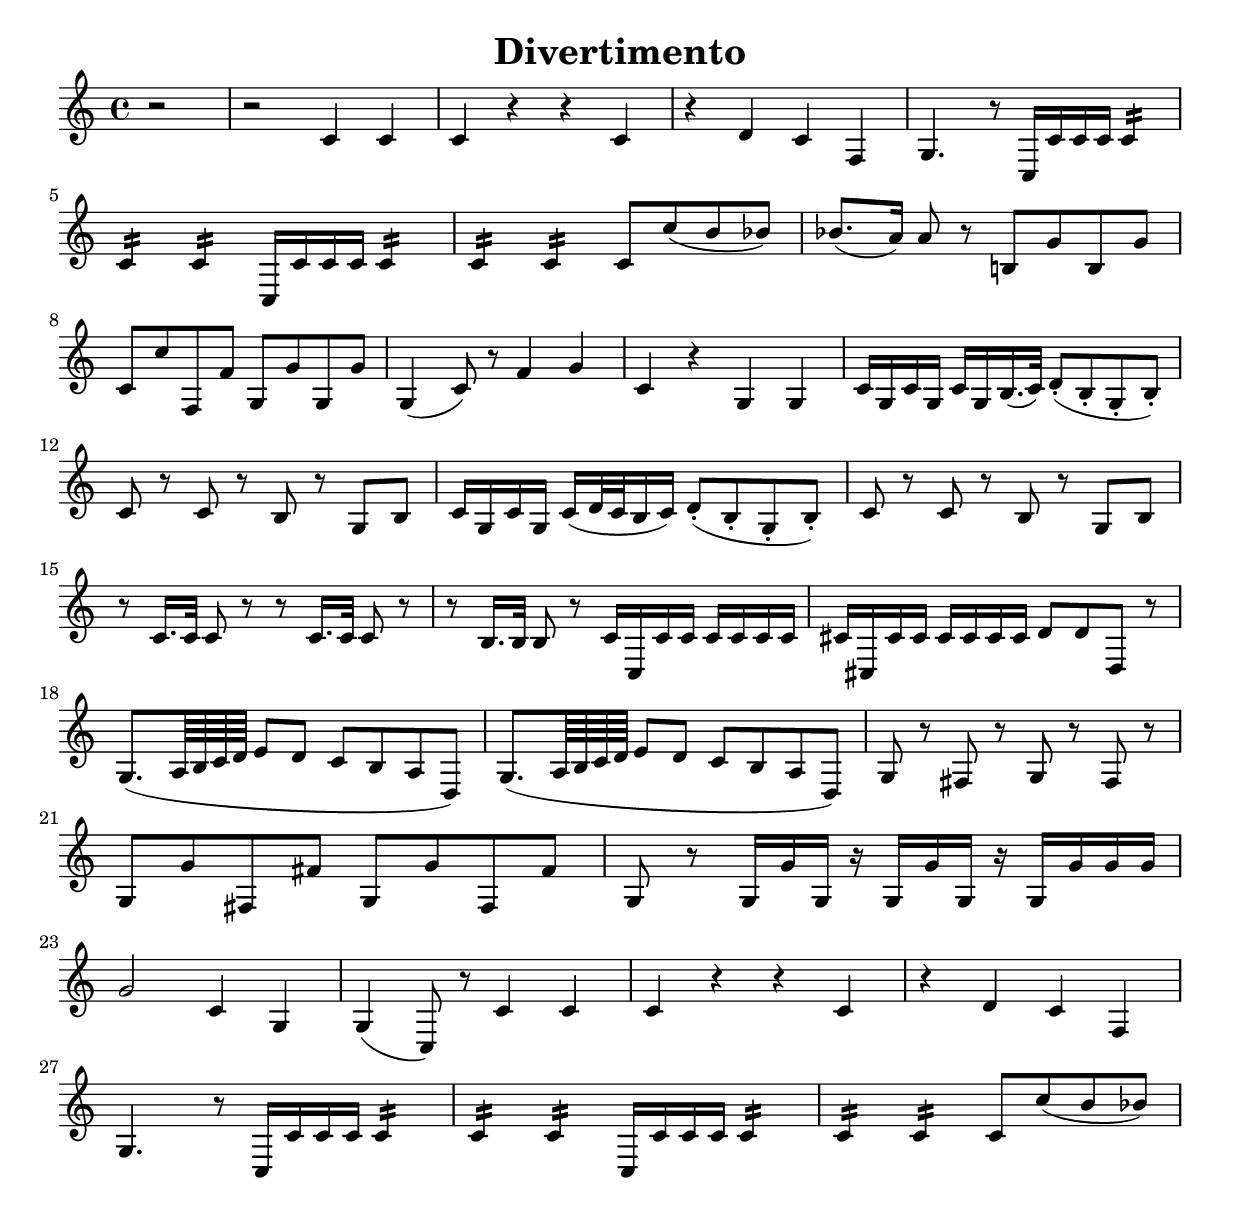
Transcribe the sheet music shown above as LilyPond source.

\header{
    title = "Divertimento"
    %tagline = "Rey Abolofia -- 503.515.9787 -- purple4reina@gmail.com -- v1.0.1"
}

%\paper {
%    page-count = 2
%}

\score {
    \layout {
        indent = #0
        ragged-last = ##f
    }
    \transpose c c' {
        \key c \major

        % m1
        \partial 2 r2
        r2 c4 c
        c r r c
        r d c f,
        g,4. r8 c,16 c c c c4:16
        \break

        % m5
        c: c: c,16 c c c c4:16
        c: c: c8 c' (b bes)
        bes8. (a16) a8 r b,! g b, g
        \break

        % m8
        c c' f, f g, g g, g
        g,4 (c8) r f4 g
        c r g, g,
        c16 g, c g, c g, b,16. (c32) d8-. (b,-. g,-. b,-.)
        \break

        % m12
        c8 r c r b, r g, b,
        c16 g, c g, c (d32 c b,16 c) d8-. (b,-. g,-. b,-.)
        c8 r c r b, r g, b,
        \break

        % m15
        r c16. c32 c8 r r c16. c32 c8 r
        r b,16. b,32 b,8 r c16 c, c c c c c c
        cis cis, cis cis cis cis cis cis d8 d d, r
        \break

        % m18
        g,8. (a,64 b, c d e8 d c b, a, d,)
        g,8. (a,64 b, c d e8 d c b, a, d,)
        g, r fis, r g, r fis, r
        \break

        % m21
        g, g fis, fis g, g fis, fis
        g, r g,16 g g, r g, g g, r g, g g g
        \break

        % m23
        g2 c4 g,
        g, (c,8) r c4 c
        c r r c
        r d c f,
        \break

        % m27
        g,4. r8 c,16 c c c c4:16
        c: c: c,16 c c c c4:16
        c: c: c8 c' (b bes)
        \break
    }
}


\version "2.20.0"  % necessary for upgrading to future LilyPond versions.
